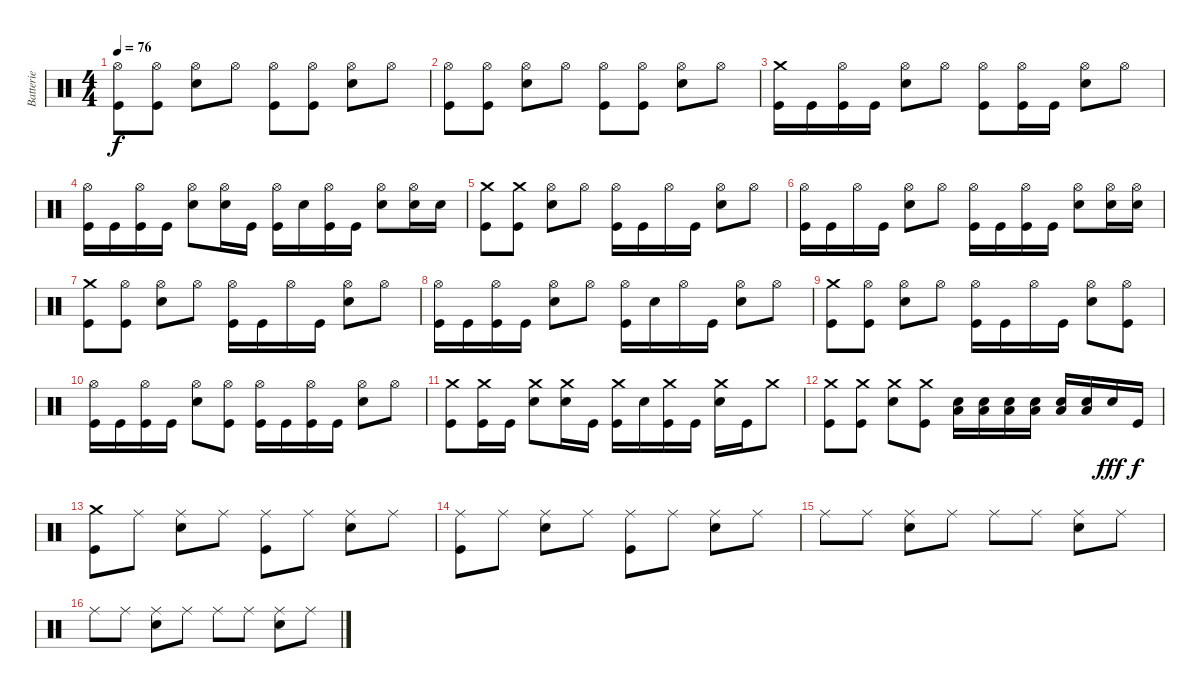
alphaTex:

\track ("Batterie" "Batterie") {instrument percussion}
\staff {score}
\articulation defaults
\ts (4 4)
\tempo 76
\clef neutral
\ks c
("Hi-Hat (open)" "Kick (hit)").8{dy f} ("Hi-Hat (open)" "Kick (hit)").8 ("Hi-Hat (open)" "Snare (hit) 2").8 "Hi-Hat (open)".8 ("Hi-Hat (open)" "Kick (hit)").8 ("Hi-Hat (open)" "Kick (hit)").8 ("Hi-Hat (open)" "Snare (hit) 2").8 "Hi-Hat (open)".8 |
("Hi-Hat (open)" "Kick (hit)").8 ("Hi-Hat (open)" "Kick (hit)").8 ("Hi-Hat (open)" "Snare (hit) 2").8 "Hi-Hat (open)".8 ("Hi-Hat (open)" "Kick (hit)").8 ("Hi-Hat (open)" "Kick (hit)").8 ("Hi-Hat (open)" "Snare (hit) 2").8 "Hi-Hat (open)".8 |
("Kick (hit)" "Crash medium (hit)").16 "Kick (hit)".16 ("Hi-Hat (open)" "Kick (hit)").16 "Kick (hit)".16 ("Hi-Hat (open)" "Snare (hit) 2").8 "Hi-Hat (open)".8 ("Hi-Hat (open)" "Kick (hit)").8 ("Hi-Hat (open)" "Kick (hit)").16 "Kick (hit)".16 ("Hi-Hat (open)" "Snare (hit) 2").8 "Hi-Hat (open)".8 |
("Hi-Hat (open)" "Kick (hit)").16 "Kick (hit)".16 ("Hi-Hat (open)" "Kick (hit)").16 "Kick (hit)".16 ("Hi-Hat (open)" "Snare (hit) 2").8 ("Hi-Hat (open)" "Snare (hit) 2").16 "Kick (hit)".16 ("Hi-Hat (open)" "Kick (hit)").16 "Snare (hit) 2".16 ("Hi-Hat (open)" "Kick (hit)").16 "Kick (hit)".16 ("Hi-Hat (open)" "Snare (hit) 2").8 ("Hi-Hat (open)" "Snare (hit) 2").16 "Snare (hit) 2".16 |
("Kick (hit)" "Crash medium (hit)").8 ("Kick (hit)" "Crash medium (hit)").8 ("Hi-Hat (open)" "Snare (hit) 2").8 "Hi-Hat (open)".8 ("Hi-Hat (open)" "Kick (hit)").16 "Kick (hit)".16 "Hi-Hat (open)".16 "Kick (hit)".16 ("Hi-Hat (open)" "Snare (hit) 2").8 "Hi-Hat (open)".8 |
("Hi-Hat (open)" "Kick (hit)").16 "Kick (hit)".16 "Hi-Hat (open)".16 "Kick (hit)".16 ("Hi-Hat (open)" "Snare (hit) 2").8 "Hi-Hat (open)".8 ("Hi-Hat (open)" "Kick (hit)").16 "Kick (hit)".16 ("Hi-Hat (open)" "Kick (hit)").16 "Kick (hit)".16 ("Hi-Hat (open)" "Snare (hit) 2").8 ("Hi-Hat (open)" "Snare (hit) 2").16 ("Hi-Hat (open)" "Snare (hit) 2").16 |
("Kick (hit)" "Crash medium (hit)").8 ("Hi-Hat (open)" "Kick (hit)").8 ("Hi-Hat (open)" "Snare (hit) 2").8 "Hi-Hat (open)".8 ("Hi-Hat (open)" "Kick (hit)").16 "Kick (hit)".16 "Hi-Hat (open)".16 "Kick (hit)".16 ("Hi-Hat (open)" "Snare (hit) 2").8 "Hi-Hat (open)".8 |
("Hi-Hat (open)" "Kick (hit)").16 "Kick (hit)".16 ("Hi-Hat (open)" "Kick (hit)").16 "Kick (hit)".16 ("Hi-Hat (open)" "Snare (hit) 2").8 "Hi-Hat (open)".8 ("Hi-Hat (open)" "Kick (hit)").16 "Snare (hit) 2".16 "Hi-Hat (open)".16 "Kick (hit)".16 ("Hi-Hat (open)" "Snare (hit) 2").8 "Hi-Hat (open)".8 |
("Kick (hit)" "Crash medium (hit)").8 ("Hi-Hat (open)" "Kick (hit)").8 ("Hi-Hat (open)" "Snare (hit) 2").8 "Hi-Hat (open)".8 ("Hi-Hat (open)" "Kick (hit)").16 "Kick (hit)".16 "Hi-Hat (open)".16 "Kick (hit)".16 ("Hi-Hat (open)" "Snare (hit) 2").8 ("Hi-Hat (open)" "Kick (hit)").8 |
("Hi-Hat (open)" "Kick (hit)").16 "Kick (hit)".16 ("Hi-Hat (open)" "Kick (hit)").16 "Kick (hit)".16 ("Hi-Hat (open)" "Snare (hit) 2").8 ("Hi-Hat (open)" "Kick (hit)").8 ("Hi-Hat (open)" "Kick (hit)").16 "Kick (hit)".16 ("Hi-Hat (open)" "Kick (hit)").16 "Kick (hit)".16 ("Hi-Hat (open)" "Snare (hit) 2").8 "Hi-Hat (open)".8 |
("Kick (hit)" "Crash medium (hit)").8 ("Kick (hit)" "Crash medium (hit)").16 "Kick (hit)".16 ("Snare (hit) 2" "Crash medium (hit)").8 ("Snare (hit) 2" "Crash medium (hit)").16 "Kick (hit)".16 ("Kick (hit)" "Crash medium (hit)").16 "Snare (hit) 2".16 ("Kick (hit)" "Crash medium (hit)").16 "Kick (hit)".16 ("Snare (hit) 2" "Crash medium (hit)").16 "Kick (hit)".16 "Crash medium (hit)".8 |
("Kick (hit)" "Crash medium (hit)").8 ("Kick (hit)" "Crash medium (hit)").8 ("Snare (hit) 2" "Crash medium (hit)").8 ("Kick (hit)" "Crash medium (hit)").8 ("Snare (hit) 2" "Low Floor Tom (hit)").16 ("Snare (hit) 2" "Low Floor Tom (hit)").16 ("Snare (hit) 2" "Low Floor Tom (hit)").16 ("Snare (hit) 2" "Low Floor Tom (hit)").16 ("Snare (hit) 2" "Low Floor Tom (hit)").16 ("Snare (hit) 2" "Low Floor Tom (hit)").16 "Snare (hit) 2".16{dy fff} "Kick (hit)".16{dy f} |
("Kick (hit)" "Crash medium (hit)").8 "Ride (middle)".8 ("Ride (middle)" "Snare (hit) 2").8 "Ride (middle)".8 ("Ride (middle)" "Kick (hit)").8 "Ride (middle)".8 ("Ride (middle)" "Snare (hit) 2").8 "Ride (middle)".8 |
("Ride (middle)" "Kick (hit)").8 "Ride (middle)".8 ("Ride (middle)" "Snare (hit) 2").8 "Ride (middle)".8 ("Ride (middle)" "Kick (hit)").8 "Ride (middle)".8 ("Ride (middle)" "Snare (hit) 2").8 "Ride (middle)".8 |
"Ride (middle)".8 "Ride (middle)".8 ("Ride (middle)" "Snare (hit) 2").8 "Ride (middle)".8 "Ride (middle)".8 "Ride (middle)".8 ("Ride (middle)" "Snare (hit) 2").8 "Ride (middle)".8 |
"Ride (middle)".8 "Ride (middle)".8 ("Ride (middle)" "Snare (hit) 2").8 "Ride (middle)".8 "Ride (middle)".8 "Ride (middle)".8 ("Ride (middle)" "Snare (hit) 2").8 "Ride (middle)".8
